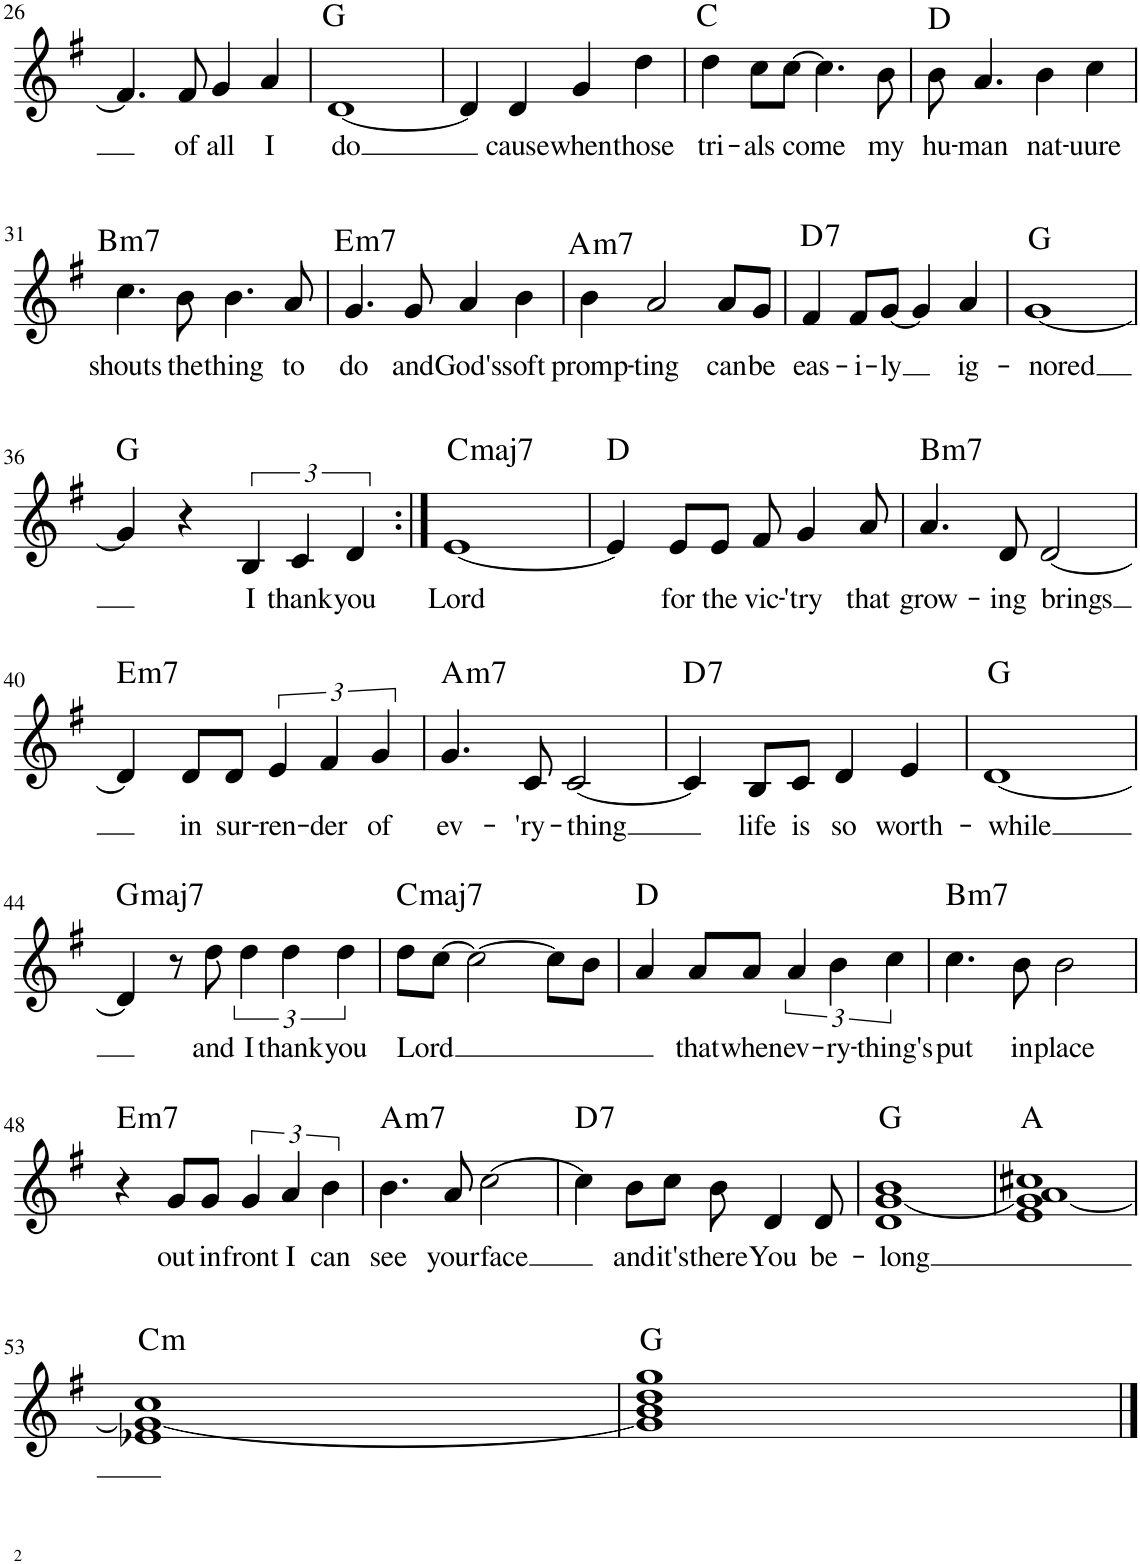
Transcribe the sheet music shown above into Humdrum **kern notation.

**kern	**text	**harte
*part1	*part1	*part1
*staff1	*staff1	*
*I"Piano	*	*
*I'Pno.	*	*
!!LO:PB:g=z
*clefG2	*	*
*k[f#]	*	*
*M4/4	*	*
=26	=26	=26
4.f#/]	.	.
!	!LO:LY:b	!
8f#/	of	.
!	!LO:LY:b	!
4g/	all	.
!	!LO:LY:b	!
4a/	I	.
=27	=27	=27
!	!LO:LY:b	!
[1d	do	G:maj
=28	=28	=28
4d/]	.	.
!	!LO:LY:b	!
4d/	cause	.
!	!LO:LY:b	!
4g/	when	.
!	!LO:LY:b	!
4dd\	those	.
=29	=29	=29
!	!LO:LY:b	!
4dd\	tri-	C:maj
!	!LO:LY:b	!
8cc\L	-als	.
!	!LO:LY:b	!
[8cc\J	come	.
4.cc\]	.	.
!	!LO:LY:b	!
8b\	my	.
=30	=30	=30
!	!LO:LY:b	!
8b\	hu-	D:maj
!	!LO:LY:b	!
4.a/	-man	.
!	!LO:LY:b	!
4b\	nat-	.
!	!LO:LY:b	!
4cc\	-uure	.
!!LO:LB:g=z
=31	=31	=31
!	!LO:LY:b	!LO:H:kt=m7
4.cc\	shouts	B:min7
!	!LO:LY:b	!
8b\	the	.
!	!LO:LY:b	!
4.b\	thing	.
!	!LO:LY:b	!
8a/	to	.
=32	=32	=32
!	!LO:LY:b	!LO:H:kt=m7
4.g/	do	E:min7
!	!LO:LY:b	!
8g/	and	.
!	!LO:LY:b	!
4a/	God's	.
!	!LO:LY:b	!
4b\	soft	.
=33	=33	=33
!	!LO:LY:b	!LO:H:kt=m7
4b\	promp-	A:min7
!	!LO:LY:b	!
2a/	-ting	.
!	!LO:LY:b	!
8a/L	can	.
!	!LO:LY:b	!
8g/J	be	.
=34	=34	=34
!	!LO:LY:b	!LO:H:kt=7
4f#/	eas-	D:7
!	!LO:LY:b	!
8f#/L	-i-	.
!	!LO:LY:b	!
[8g/J	-ly	.
4g/]	.	.
!	!LO:LY:b	!
4a/	ig-	.
=35	=35	=35
!	!LO:LY:b	!
[1g	-nored	G:maj
!!LO:LB:g=z
=36	=36	=36
4g/]	.	G:maj
4r	.	.
!	!LO:LY:b	!
6B/	I	.
!	!LO:LY:b	!
6c/	thank	.
!	!LO:LY:b	!
6d/	you	.
=37:|!	=37:|!	=37:|!
!	!LO:LY:b	!LO:H:kt=maj7
[1e	Lord	C:maj7
=38	=38	=38
4e/]	.	D:maj
!	!LO:LY:b	!
8e/L	for	.
!	!LO:LY:b	!
8e/J	the	.
!	!LO:LY:b	!
8f#/	vic-	.
!	!LO:LY:b	!
4g/	-'try	.
!	!LO:LY:b	!
8a/	that	.
=39	=39	=39
!	!LO:LY:b	!LO:H:kt=m7
4.a/	grow-	B:min7
!	!LO:LY:b	!
8d/	-ing	.
!	!LO:LY:b	!
[2d/	brings	.
!!LO:LB:g=z
=40	=40	=40
!	!	!LO:H:kt=m7
4d/]	.	E:min7
!	!LO:LY:b	!
8d/L	in	.
!	!LO:LY:b	!
8d/J	sur-	.
!	!LO:LY:b	!
6e/	-ren-	.
!	!LO:LY:b	!
6f#/	-der	.
!	!LO:LY:b	!
6g/	of	.
=41	=41	=41
!	!LO:LY:b	!LO:H:kt=m7
4.g/	ev-	A:min7
!	!LO:LY:b	!
8c/	-'ry-	.
!	!LO:LY:b	!
[2c/	-thing	.
=42	=42	=42
!	!	!LO:H:kt=7
4c/]	.	D:7
!	!LO:LY:b	!
8B/L	life	.
!	!LO:LY:b	!
8c/J	is	.
!	!LO:LY:b	!
4d/	so	.
!	!LO:LY:b	!
4e/	worth-	.
=43	=43	=43
!	!LO:LY:b	!
[1d	-while	G:maj
!!LO:LB:g=z
=44	=44	=44
!	!	!LO:H:kt=maj7
4d/]	.	G:maj7
8r	.	.
!	!LO:LY:b	!
8dd\	and	.
!	!LO:LY:b	!
6dd\	I	.
!	!LO:LY:b	!
6dd\	thank	.
!	!LO:LY:b	!
6dd\	you	.
=45	=45	=45
!	!LO:LY:b	!LO:H:kt=maj7
8dd\L	Lord	C:maj7
[8cc\J	.	.
2cc\_	.	.
8cc\L]	.	.
8b\J	.	.
=46	=46	=46
4a/	.	D:maj
!	!LO:LY:b	!
8a/L	that	.
!	!LO:LY:b	!
8a/J	when	.
!	!LO:LY:b	!
6a/	ev-	.
!	!LO:LY:b	!
6b\	-ry-	.
!	!LO:LY:b	!
6cc\	-thing's	.
=47	=47	=47
!	!LO:LY:b	!LO:H:kt=m7
4.cc\	put	B:min7
!	!LO:LY:b	!
8b\	in	.
!	!LO:LY:b	!
2b\	place	.
!!LO:LB:g=z
=48	=48	=48
!	!	!LO:H:kt=m7
4r	.	E:min7
!	!LO:LY:b	!
8g/L	out	.
!	!LO:LY:b	!
8g/J	in	.
!	!LO:LY:b	!
6g/	front	.
!	!LO:LY:b	!
6a/	I	.
!	!LO:LY:b	!
6b\	can	.
=49	=49	=49
!	!LO:LY:b	!LO:H:kt=m7
4.b\	see	A:min7
!	!LO:LY:b	!
8a/	your	.
!	!LO:LY:b	!
[2cc\	face	.
=50	=50	=50
!	!	!LO:H:kt=7
4cc\]	.	D:7
!	!LO:LY:b	!
8b\L	and	.
!	!LO:LY:b	!
8cc\J	it's	.
!	!LO:LY:b	!
8b\	there	.
!	!LO:LY:b	!
4d/	You	.
!	!LO:LY:b	!
8d/	be-	.
=51	=51	=51
!	!LO:LY:b	!
1d [1g 1b	-long	G:maj
=52	=52	=52
1e 1g_ 1a 1cc#X	.	A:maj
!!LO:LB:g=z
=53	=53	=53
!	!	!LO:H:kt=m
1e-X 1g_ 1cc	.	C:min
=54	=54	=54
1g] 1b 1dd 1gg	.	G:maj
==	==	==
*-	*-	*-
